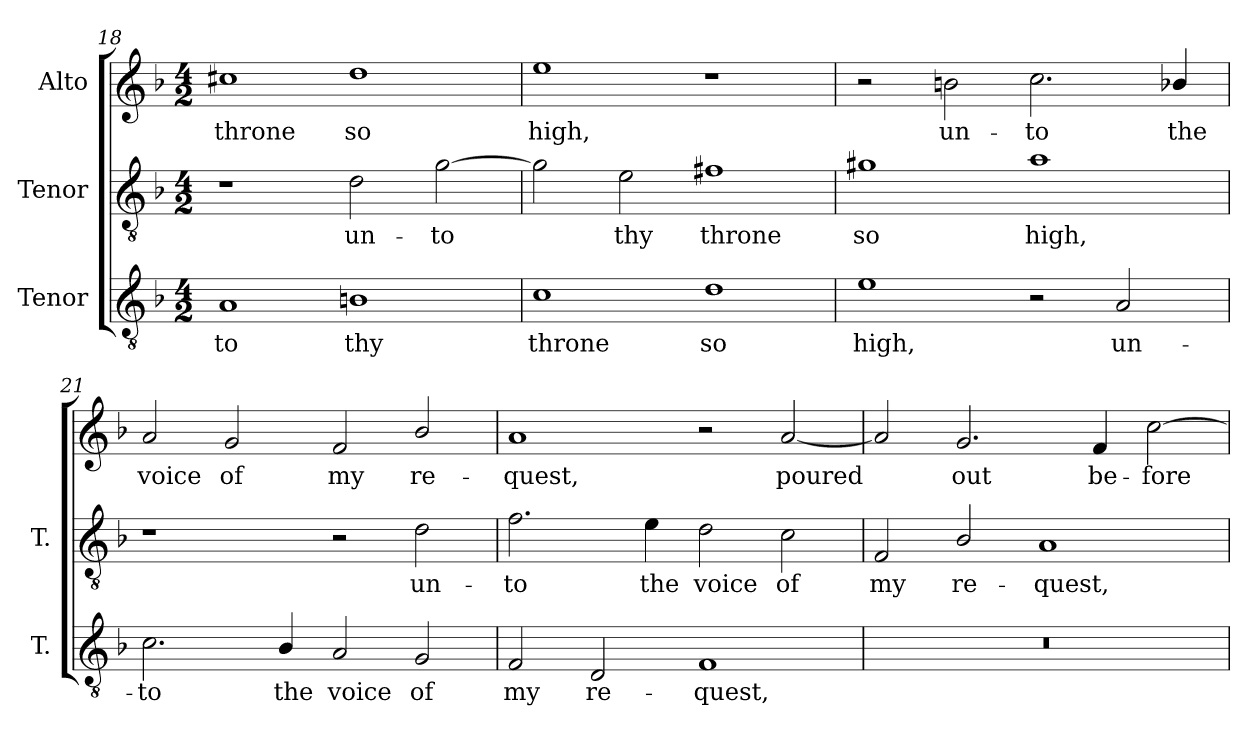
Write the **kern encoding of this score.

**kern	**text	**kern	**text	**kern	**text
*part3	*part3	*part2	*part2	*part1	*part1
*staff3	*staff3	*staff2	*staff2	*staff1	*staff1
*I"Tenor	*	*I"Tenor	*	*I"Alto	*
*I'T.	*	*I'T.	*	*	*
*clefGv2	*	*clefGv2	*	*clefG2	*
*ITrd7c12	*	*ITrd7c12	*	*	*
*k[b-]	*	*k[b-]	*	*k[b-]	*
*F:	*	*F:	*	*F:	*
*M4/2	*	*M4/2	*	*M4/2	*
=18	=18	=18	=18	=18	=18
!	!LO:LY:b:color=#000000	!	!	!	!
!	!	!	!	!	!LO:LY:b:color=#000000
1AAi	-to	1r	.	1cc#Xi	throne
!	!LO:LY:b:color=#000000	!	!	!	!
!	!	!	!LO:LY:b:color=#000000	!	!
!	!	!	!	!	!LO:LY:b:color=#000000
1BBni	thy	2Di\	un-	1ddi	so
!	!	!	!LO:LY:b:color=#000000	!	!
.	.	[2Gi\	-to	.	.
!!LO:LB:g=z
=19	=19	=19	=19	=19	=19
!	!LO:LY:b:color=#000000	!	!	!	!
!	!	!	!	!	!LO:LY:b:color=#000000
1Ci	throne	2Gi\]	.	1eei	high,
!	!	!	!LO:LY:b:color=#000000	!	!
.	.	2Ei\	thy	.	.
!	!LO:LY:b:color=#000000	!	!	!	!
!	!	!	!LO:LY:b:color=#000000	!	!
1Di	so	1F#Xi	throne	1r	.
=20	=20	=20	=20	=20	=20
!	!LO:LY:b:color=#000000	!	!	!	!
!	!	!	!LO:LY:b:color=#000000	!	!
1Ei	high,	1G#Xi	so	2r	.
!	!	!	!	!	!LO:LY:b:color=#000000
.	.	.	.	2bni\	un-
!	!	!	!LO:LY:b:color=#000000	!	!
!	!	!	!	!	!LO:LY:b:color=#000000
2r	.	1Ai	high,	2.cci\	-to
!	!LO:LY:b:color=#000000	!	!	!	!
2AAi/	un-	.	.	.	.
!	!	!	!	!	!LO:LY:b:color=#000000
.	.	.	.	4b-Xi/	the
=21	=21	=21	=21	=21	=21
!	!LO:LY:b:color=#000000	!	!	!	!
!	!	!	!	!	!LO:LY:b:color=#000000
2.Ci\	-to	1r	.	2ai/	voice
!	!	!	!	!	!LO:LY:b:color=#000000
.	.	.	.	2gi/	of
!	!LO:LY:b:color=#000000	!	!	!	!
4BB-i/	the	.	.	.	.
!	!LO:LY:b:color=#000000	!	!	!	!
!	!	!	!	!	!LO:LY:b:color=#000000
2AAi/	voice	2r	.	2fi/	my
!	!LO:LY:b:color=#000000	!	!	!	!
!	!	!	!LO:LY:b:color=#000000	!	!
!	!	!	!	!	!LO:LY:b:color=#000000
2GGi/	of	2Di\	un-	2b-i/	re-
=22	=22	=22	=22	=22	=22
!	!LO:LY:b:color=#000000	!	!	!	!
!	!	!	!LO:LY:b:color=#000000	!	!
!	!	!	!	!	!LO:LY:b:color=#000000
2FFi/	my	2.Fi\	-to	1ai	-quest,
!	!LO:LY:b:color=#000000	!	!	!	!
2DDi/	re-	.	.	.	.
!	!	!	!LO:LY:b:color=#000000	!	!
.	.	4Ei\	the	.	.
!	!LO:LY:b:color=#000000	!	!	!	!
!	!	!	!LO:LY:b:color=#000000	!	!
1FFi	-quest,	2Di\	voice	2r	.
!	!	!	!LO:LY:b:color=#000000	!	!
!	!	!	!	!	!LO:LY:b:color=#000000
.	.	2Ci\	of	[2ai/	poured
!!LO:PB:g=z
=23	=23	=23	=23	=23	=23
!LO:N:vis=1	!	!	!	!	!
!	!	!	!LO:LY:b:color=#000000	!	!
0r	.	2FFi/	my	2ai/]	.
!	!	!	!LO:LY:b:color=#000000	!	!
!	!	!	!	!	!LO:LY:b:color=#000000
.	.	2BB-i/	re-	2.gi/	out
!	!	!	!LO:LY:b:color=#000000	!	!
.	.	1AAi	-quest,	.	.
!	!	!	!	!	!LO:LY:b:color=#000000
.	.	.	.	4fi/	be-
!	!	!	!	!	!LO:LY:b:color=#000000
.	.	.	.	[2cci\	-fore
=	=	=	=	=	=
*-	*-	*-	*-	*-	*-
